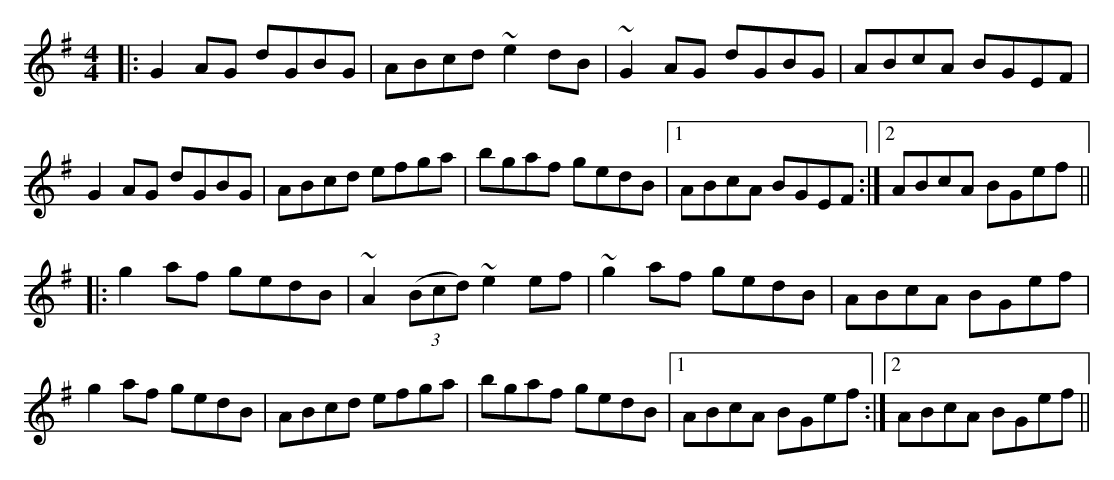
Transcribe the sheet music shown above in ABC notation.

X:1
M:4/4
K:G
|:G2AG dGBG|ABcd ~e2dB|~G2AG dGBG|ABcA BGEF|
G2AG dGBG|ABcd efga|bgaf gedB|1 ABcA BGEF:|2 ABcA BGef||
|:g2af gedB|~A2 (3 (Bcd) ~e2 ef|~g2 af gedB|ABcA BGef|
g2 af gedB|ABcd efga|bgaf gedB|1 ABcA BGef:|2 ABcA BGef||
